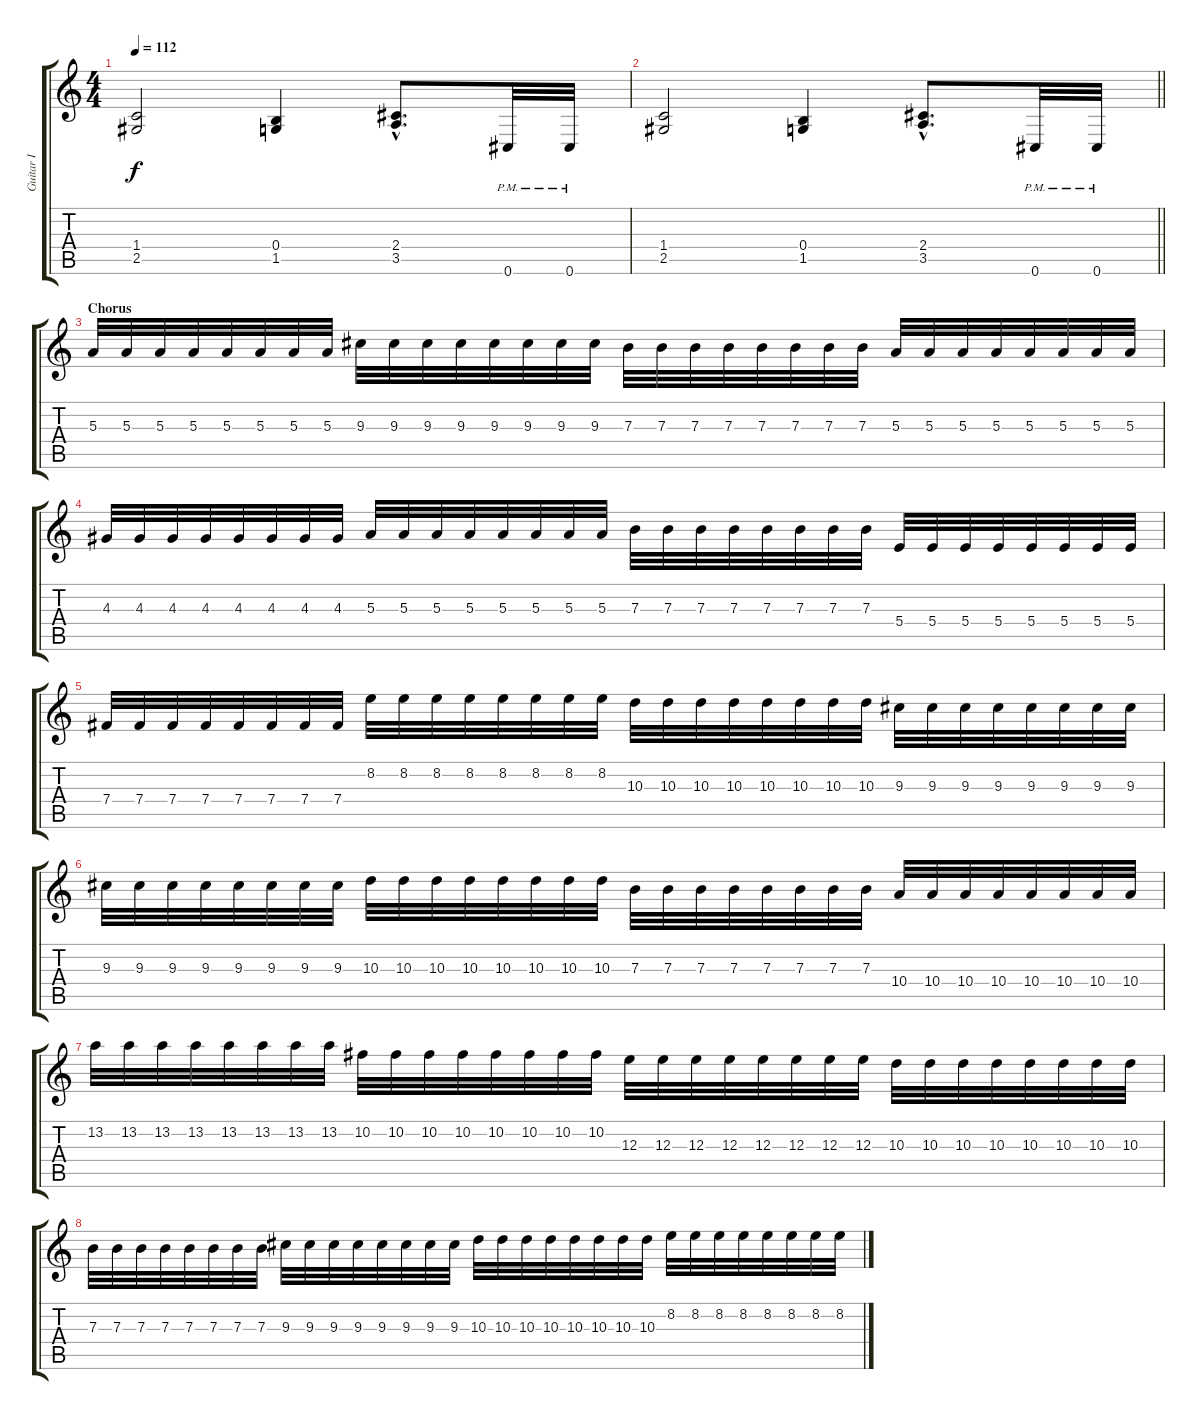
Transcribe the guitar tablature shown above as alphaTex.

\track ("Guitar I" "Guitar I") {instrument distortionguitar}
\staff {score tabs}
\tuning (Db4 Ab3 E3 B2 Gb2 Db2) {hide}
\ts (4 4)
\tempo 112
\clef g2
\ks c
(1.4 2.5).2{dy f} (0.4 1.5).4 (2.4{hac} 3.5{hac}).8{d} 0.6{pm}.32 0.6{pm}.32 |
\barLineRight lightlight
(1.4 2.5).2 (0.4 1.5).4 (2.4{hac} 3.5{hac}).8{d} 0.6{pm}.32 0.6{pm}.32 |
\section ("" "Chorus")
5.3.32 5.3.32 5.3.32 5.3.32 5.3.32 5.3.32 5.3.32 5.3.32 9.3.32 9.3.32 9.3.32 9.3.32 9.3.32 9.3.32 9.3.32 9.3.32 7.3.32 7.3.32 7.3.32 7.3.32 7.3.32 7.3.32 7.3.32 7.3.32 5.3.32 5.3.32 5.3.32 5.3.32 5.3.32 5.3.32 5.3.32 5.3.32 |
4.3.32 4.3.32 4.3.32 4.3.32 4.3.32 4.3.32 4.3.32 4.3.32 5.3.32 5.3.32 5.3.32 5.3.32 5.3.32 5.3.32 5.3.32 5.3.32 7.3.32 7.3.32 7.3.32 7.3.32 7.3.32 7.3.32 7.3.32 7.3.32 5.4.32 5.4.32 5.4.32 5.4.32 5.4.32 5.4.32 5.4.32 5.4.32 |
7.4.32 7.4.32 7.4.32 7.4.32 7.4.32 7.4.32 7.4.32 7.4.32 8.2.32 8.2.32 8.2.32 8.2.32 8.2.32 8.2.32 8.2.32 8.2.32 10.3.32 10.3.32 10.3.32 10.3.32 10.3.32 10.3.32 10.3.32 10.3.32 9.3.32 9.3.32 9.3.32 9.3.32 9.3.32 9.3.32 9.3.32 9.3.32 |
9.3.32 9.3.32 9.3.32 9.3.32 9.3.32 9.3.32 9.3.32 9.3.32 10.3.32 10.3.32 10.3.32 10.3.32 10.3.32 10.3.32 10.3.32 10.3.32 7.3.32 7.3.32 7.3.32 7.3.32 7.3.32 7.3.32 7.3.32 7.3.32 10.4.32 10.4.32 10.4.32 10.4.32 10.4.32 10.4.32 10.4.32 10.4.32 |
13.2.32 13.2.32 13.2.32 13.2.32 13.2.32 13.2.32 13.2.32 13.2.32 10.2.32 10.2.32 10.2.32 10.2.32 10.2.32 10.2.32 10.2.32 10.2.32 12.3.32 12.3.32 12.3.32 12.3.32 12.3.32 12.3.32 12.3.32 12.3.32 10.3.32 10.3.32 10.3.32 10.3.32 10.3.32 10.3.32 10.3.32 10.3.32 |
7.3.32 7.3.32 7.3.32 7.3.32 7.3.32 7.3.32 7.3.32 7.3.32 9.3.32 9.3.32 9.3.32 9.3.32 9.3.32 9.3.32 9.3.32 9.3.32 10.3.32 10.3.32 10.3.32 10.3.32 10.3.32 10.3.32 10.3.32 10.3.32 8.2.32 8.2.32 8.2.32 8.2.32 8.2.32 8.2.32 8.2.32 8.2.32
